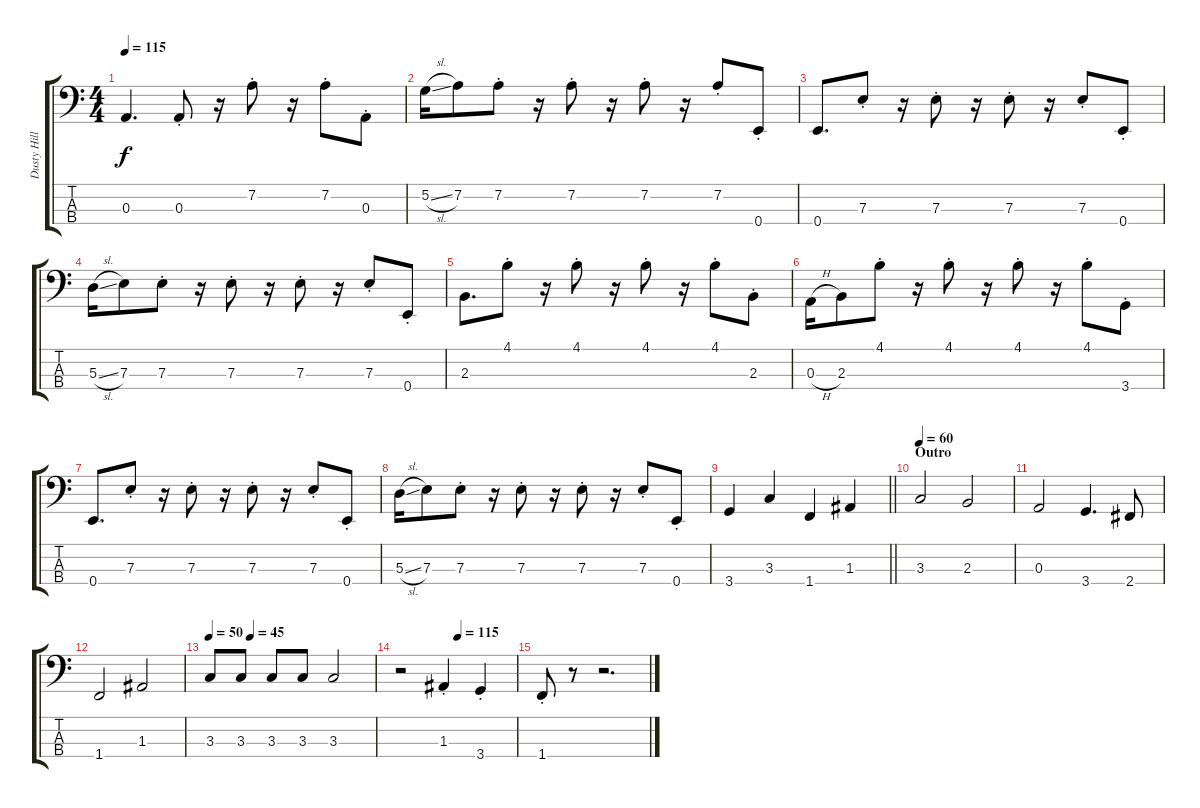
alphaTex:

\track ("Dusty Hill" "Dusty Hill") {instrument electricbassfinger}
\staff {score tabs}
\tuning (G2 D2 A1 E1) {hide}
\ts (4 4)
\tempo 115
\clef f4
\ks c
0.3.4{d dy f} 0.3{st}.8 r.16 7.2{st}.8 r.16 7.2{st}.8 0.3{st}.8 |
5.2{sl}.16 7.2.8 7.2{st}.8 r.16 7.2{st}.8 r.16 7.2{st}.8 r.16 7.2{st}.8 0.4{st}.8 |
0.4.8{d} 7.3{st}.8 r.16 7.3{st}.8 r.16 7.3{st}.8 r.16 7.3{st}.8 0.4{st}.8 |
5.3{sl}.16 7.3.8 7.3{st}.8 r.16 7.3{st}.8 r.16 7.3{st}.8 r.16 7.3{st}.8 0.4{st}.8 |
2.3.8{d} 4.1{st}.8 r.16 4.1{st}.8 r.16 4.1{st}.8 r.16 4.1{st}.8 2.3{st}.8 |
0.3{h}.16 2.3.8 4.1{st}.8 r.16 4.1{st}.8 r.16 4.1{st}.8 r.16 4.1{st}.8 3.4{st}.8 |
0.4.8{d} 7.3{st}.8 r.16 7.3{st}.8 r.16 7.3{st}.8 r.16 7.3{st}.8 0.4{st}.8 |
5.3{sl}.16 7.3.8 7.3{st}.8 r.16 7.3{st}.8 r.16 7.3{st}.8 r.16 7.3{st}.8 0.4{st}.8 |
\barLineRight lightlight
3.4.4 3.3.4 1.4.4 1.3.4 |
\section ("" "Outro")
\tempo 60
3.3.2 2.3.2 |
0.3.2 3.4.4{d} 2.4.8 |
1.4.2 1.3.2 |
\tempo 50
\tempo (45 0.25)
3.3.8 3.3.8 3.3.8 3.3.8 3.3.2 |
\tempo (115 0.5)
r.2 1.3{st}.4 3.4{st}.4 |
1.4{st}.8 r.8 r.2{d}
